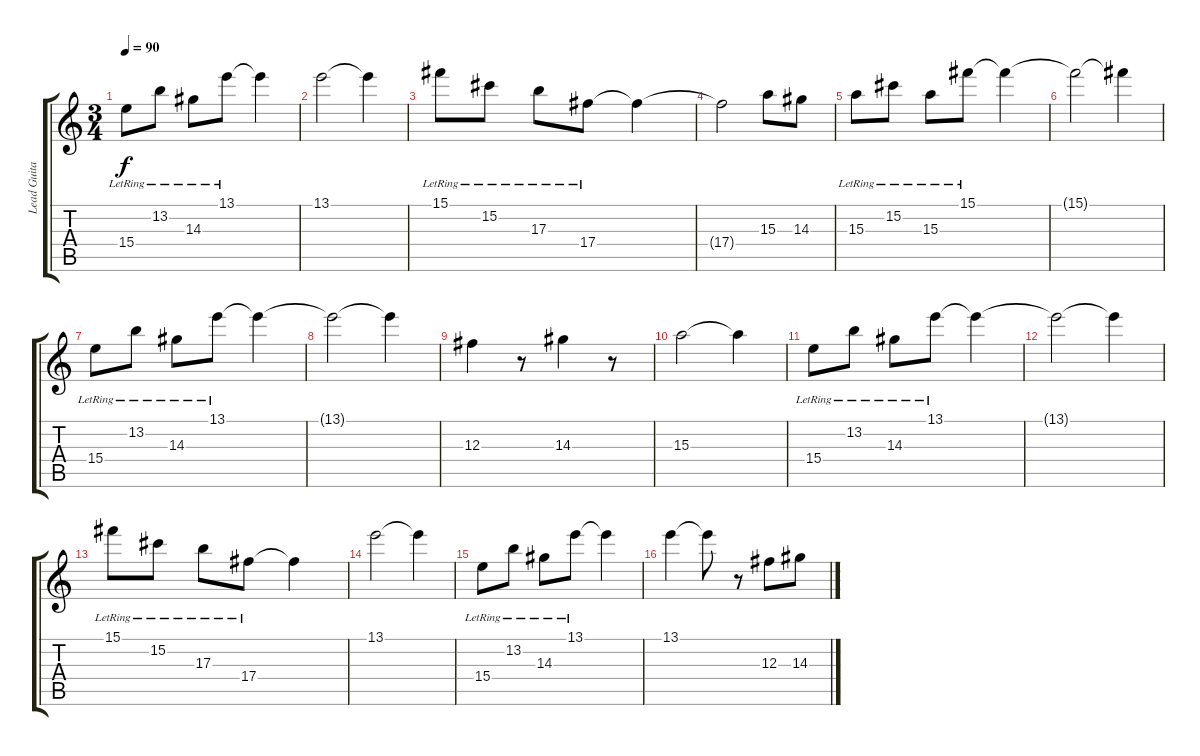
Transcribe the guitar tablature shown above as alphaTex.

\track ("Lead Guitar" "Lead Guita") {instrument distortionguitar}
\staff {score tabs}
\tuning (Eb4 Bb3 Gb3 Db3 Ab2 Db2) {hide}
\ts (3 4)
\tempo 90
\clef g2
\ks c
15.4{lr}.8{dy f} 13.2{lr}.8 14.3{lr}.8 13.1{lr}.8 13.1{t}.4 |
13.1.2 13.1{t}.4 |
15.1{lr}.8 15.2{lr}.8 17.3{lr}.8 17.4{lr}.8 17.4{t}.4 |
17.4{t}.2 15.3.8 14.3.8 |
15.3{lr}.8 15.2{lr}.8 15.3{lr}.8 15.1{lr}.8 15.1{t}.4 |
15.1{t}.2 15.1{t}.4 |
15.4{lr}.8 13.2{lr}.8 14.3{lr}.8 13.1{lr}.8 13.1{t}.4 |
13.1{t}.2 13.1{t}.4 |
12.3.4 r.8 14.3.4 r.8 |
15.3.2 15.3{t}.4 |
15.4{lr}.8 13.2{lr}.8 14.3{lr}.8 13.1{lr}.8 13.1{t}.4 |
13.1{t}.2 13.1{t}.4 |
15.1{lr}.8 15.2{lr}.8 17.3{lr}.8 17.4{lr}.8 17.4{t}.4 |
13.1.2 13.1{t}.4 |
15.4{lr}.8 13.2{lr}.8 14.3{lr}.8 13.1{lr}.8 13.1{t}.4 |
13.1.4 13.1{t}.8 r.8 12.3.8 14.3.8
